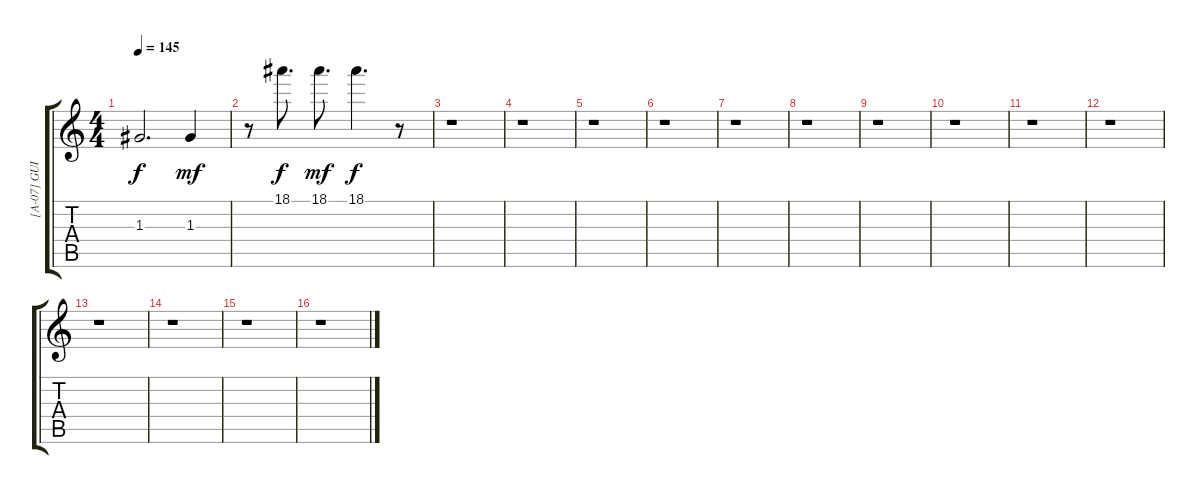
\track ("[A-07] GUITAR 2" "[A-07] GUI") {instrument distortionguitar}
\staff {score tabs}
\tuning (E4 B3 G3 D3 A2 E2) {hide}
\ts (4 4)
\tempo 145
\clef g2
\ks c
1.3{t}.2{d dy f} 1.3.4{dy mf} |
r.8 18.1.8{d dy f instrument overdrivenguitar} 18.1.8{d dy mf} 18.1.4{d dy f} r.8 |
r.1 |
r.1 |
r.1 |
r.1 |
r.1 |
r.1 |
r.1 |
r.1 |
r.1 |
r.1 |
r.1 |
r.1 |
r.1 |
r.1
